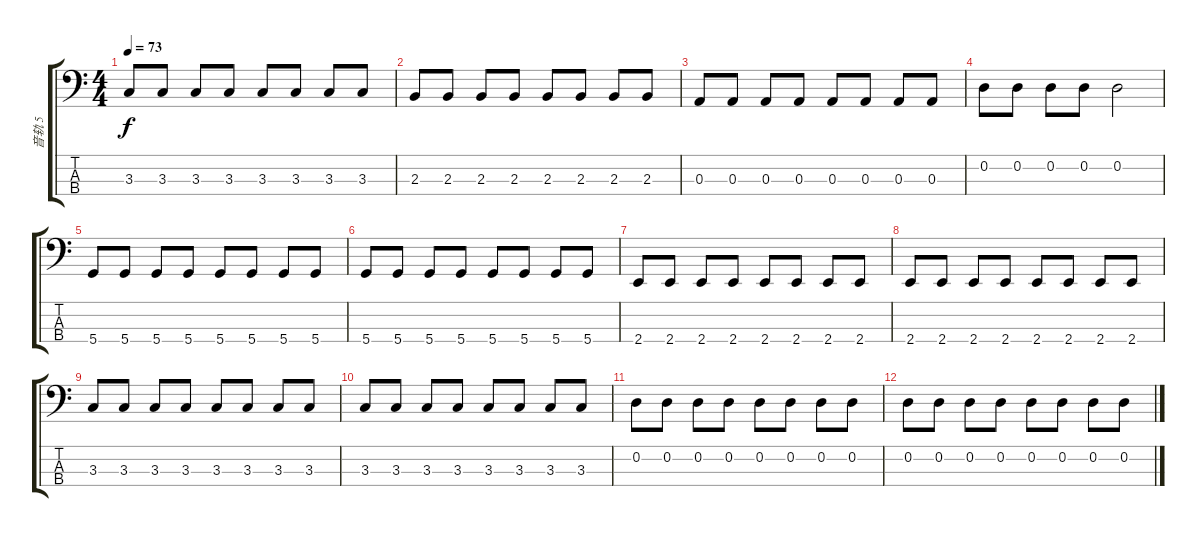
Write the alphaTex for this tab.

\track ("音轨 5" "音轨 5") {instrument electricbassfinger}
\staff {score tabs}
\tuning (G2 D2 A1 D1) {hide}
\ts (4 4)
\tempo 73
\clef f4
\ks c
3.3.8{dy f} 3.3.8 3.3.8 3.3.8 3.3.8 3.3.8 3.3.8 3.3.8 |
2.3.8 2.3.8 2.3.8 2.3.8 2.3.8 2.3.8 2.3.8 2.3.8 |
0.3.8 0.3.8 0.3.8 0.3.8 0.3.8 0.3.8 0.3.8 0.3.8 |
0.2.8 0.2.8 0.2.8 0.2.8 0.2.2 |
5.4.8 5.4.8 5.4.8 5.4.8 5.4.8 5.4.8 5.4.8 5.4.8 |
5.4.8 5.4.8 5.4.8 5.4.8 5.4.8 5.4.8 5.4.8 5.4.8 |
2.4.8 2.4.8 2.4.8 2.4.8 2.4.8 2.4.8 2.4.8 2.4.8 |
2.4.8 2.4.8 2.4.8 2.4.8 2.4.8 2.4.8 2.4.8 2.4.8 |
3.3.8 3.3.8 3.3.8 3.3.8 3.3.8 3.3.8 3.3.8 3.3.8 |
3.3.8 3.3.8 3.3.8 3.3.8 3.3.8 3.3.8 3.3.8 3.3.8 |
0.2.8 0.2.8 0.2.8 0.2.8 0.2.8 0.2.8 0.2.8 0.2.8 |
0.2.8 0.2.8 0.2.8 0.2.8 0.2.8 0.2.8 0.2.8 0.2.8
